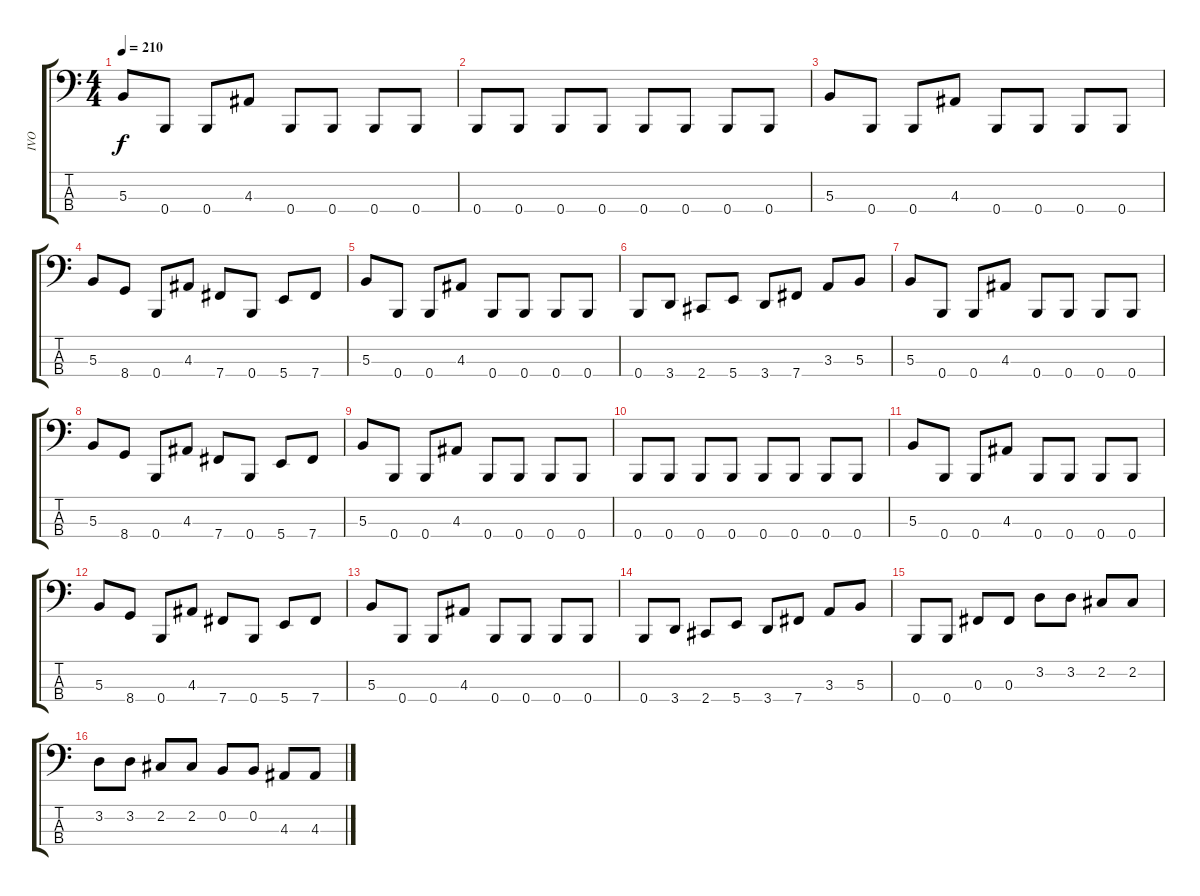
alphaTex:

\track ("IVO" "IVO") {instrument electricbasspick}
\staff {score tabs}
\tuning (E2 B1 Gb1 B0) {hide}
\ts (4 4)
\tempo 210
\clef f4
\ks c
5.3.8{dy f} 0.4.8 0.4.8 4.3.8 0.4.8 0.4.8 0.4.8 0.4.8 |
0.4.8 0.4.8 0.4.8 0.4.8 0.4.8 0.4.8 0.4.8 0.4.8 |
5.3.8 0.4.8 0.4.8 4.3.8 0.4.8 0.4.8 0.4.8 0.4.8 |
5.3.8 8.4.8 0.4.8 4.3.8 7.4.8 0.4.8 5.4.8 7.4.8 |
5.3.8 0.4.8 0.4.8 4.3.8 0.4.8 0.4.8 0.4.8 0.4.8 |
0.4.8 3.4.8 2.4.8 5.4.8 3.4.8 7.4.8 3.3.8 5.3.8 |
5.3.8 0.4.8 0.4.8 4.3.8 0.4.8 0.4.8 0.4.8 0.4.8 |
5.3.8 8.4.8 0.4.8 4.3.8 7.4.8 0.4.8 5.4.8 7.4.8 |
5.3.8 0.4.8 0.4.8 4.3.8 0.4.8 0.4.8 0.4.8 0.4.8 |
0.4.8 0.4.8 0.4.8 0.4.8 0.4.8 0.4.8 0.4.8 0.4.8 |
5.3.8 0.4.8 0.4.8 4.3.8 0.4.8 0.4.8 0.4.8 0.4.8 |
5.3.8 8.4.8 0.4.8 4.3.8 7.4.8 0.4.8 5.4.8 7.4.8 |
5.3.8 0.4.8 0.4.8 4.3.8 0.4.8 0.4.8 0.4.8 0.4.8 |
0.4.8 3.4.8 2.4.8 5.4.8 3.4.8 7.4.8 3.3.8 5.3.8 |
0.4.8 0.4.8 0.3.8 0.3.8 3.2.8 3.2.8 2.2.8 2.2.8 |
3.2.8 3.2.8 2.2.8 2.2.8 0.2.8 0.2.8 4.3.8 4.3.8
